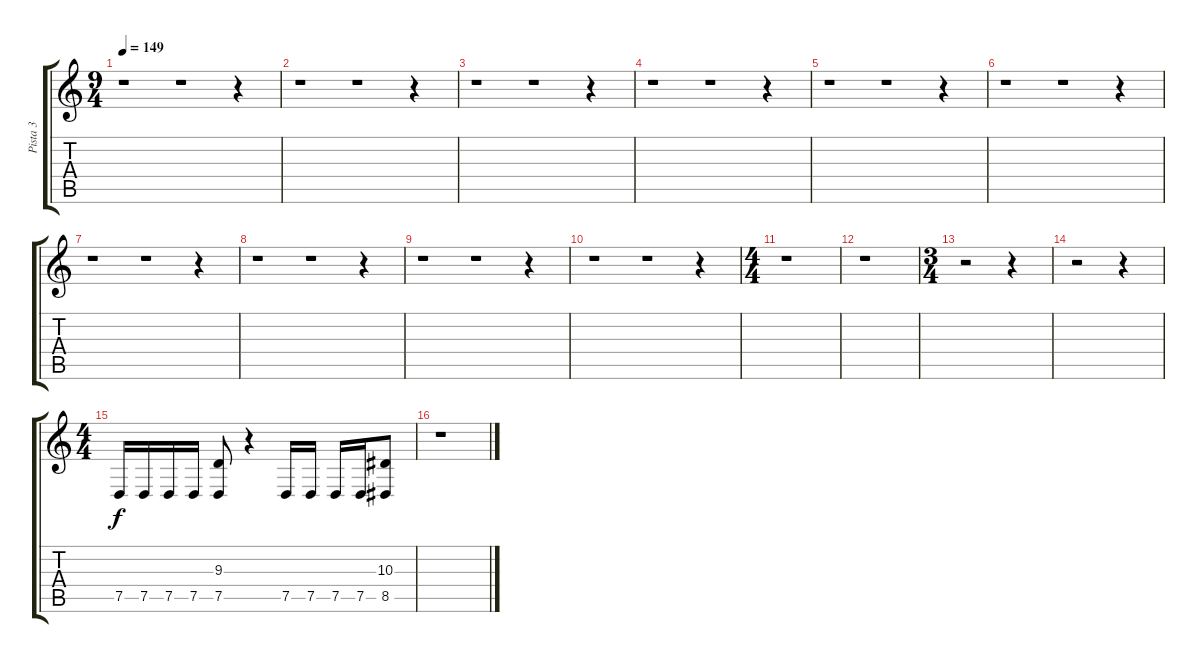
\track ("Pista 3" "Pista 3") {instrument electricgrandpiano}
\staff {score tabs}
\tuning (D4 A3 F3 C3 G2 D2) {hide}
\ts (9 4)
\tempo 149
\clef g2
\ks c
r.1{dy f} r.1 r.4 |
r.1 r.1 r.4 |
r.1 r.1 r.4 |
r.1 r.1 r.4 |
r.1 r.1 r.4 |
r.1 r.1 r.4 |
r.1 r.1 r.4 |
r.1 r.1 r.4 |
r.1 r.1 r.4 |
r.1 r.1 r.4 |
\ts (4 4)
r.1 |
r.1 |
\ts (3 4)
r.2 r.4 |
r.2 r.4 |
\ts (4 4)
7.5.16{volume 7 balance 16 instrument marimba} 7.5.16 7.5.16 7.5.16 (9.3 7.5).8 r.4 7.5.16 7.5.16 7.5.16 7.5.16 (10.3 8.5).8 |
r.1
